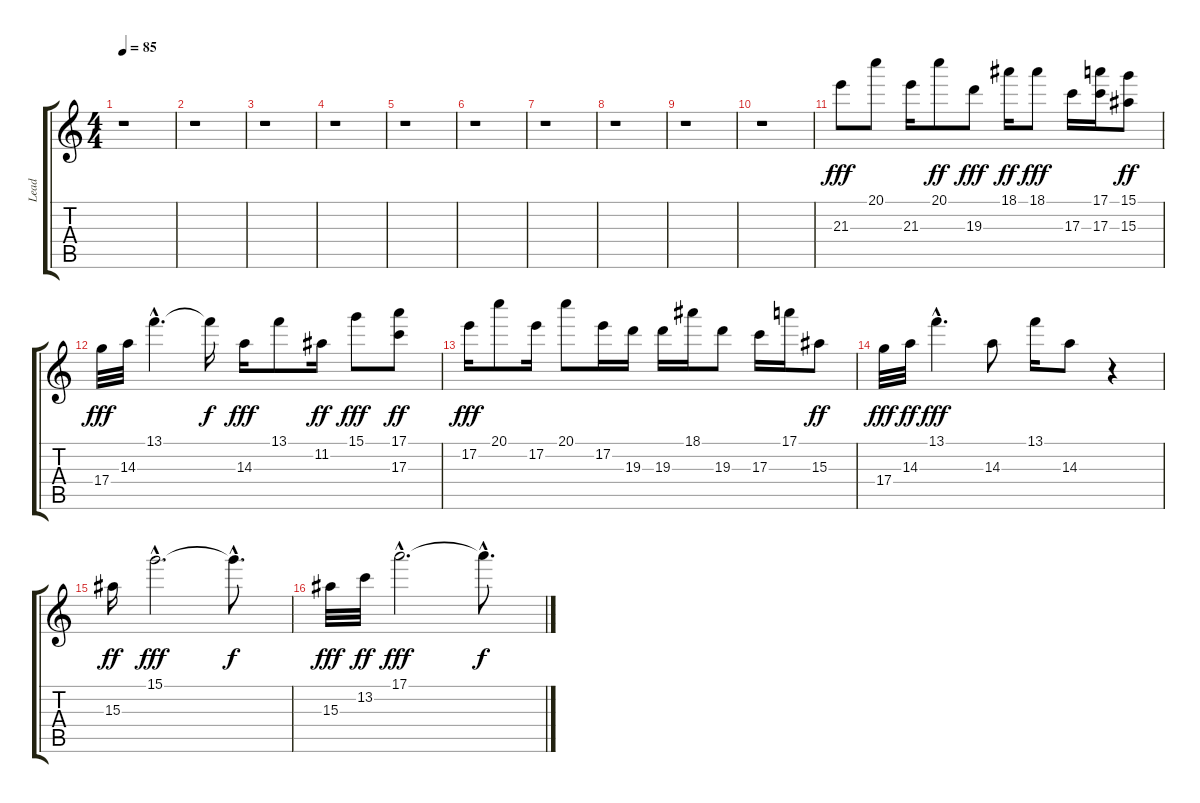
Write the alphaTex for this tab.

\track ("Lead" "Lead") {instrument overdrivenguitar}
\staff {score tabs}
\tuning (E4 B3 G3 D3 A2 E2) {hide}
\ts (4 4)
\tempo 85
\clef g2
\ks c
r.1{dy fff} |
r.1 |
r.1 |
r.1 |
r.1 |
r.1 |
r.1 |
r.1 |
r.1 |
r.1 |
21.3.8{balance 4} 20.1.8 21.3.16 20.1.8{dy ff} 19.3.8{dy fff} 18.1.16{dy ff} 18.1.8{dy fff} 17.3.16 (17.1 17.3).16 (15.1 15.3).8{dy ff} |
17.4.32{dy fff} 14.3.32 13.1{hac}.4{d} 13.1{t}.16{dy f} 14.3.16{dy fff} 13.1.8 11.2.16{dy ff} 15.1.8{dy fff} (17.1 17.3).8{dy ff} |
17.2.16{dy fff} 20.1.8 17.2.16 20.1.8 17.2.16 19.3.16 19.3.16 18.1.16 19.3.8 17.3.16 17.1.16 15.3.8{dy ff} |
17.4.32{dy fff} 14.3.32{dy ff} 13.1{hac}.4{d dy fff} 14.3.8 13.1.16 14.3.8 r.4 |
15.3.16{dy ff} 15.1{hac}.2{d dy fff} 15.1{hac t}.8{d dy f} |
15.3.32{dy fff} 13.2.32{dy ff} 17.1{hac}.2{d dy fff} 17.1{hac t}.8{d dy f}
